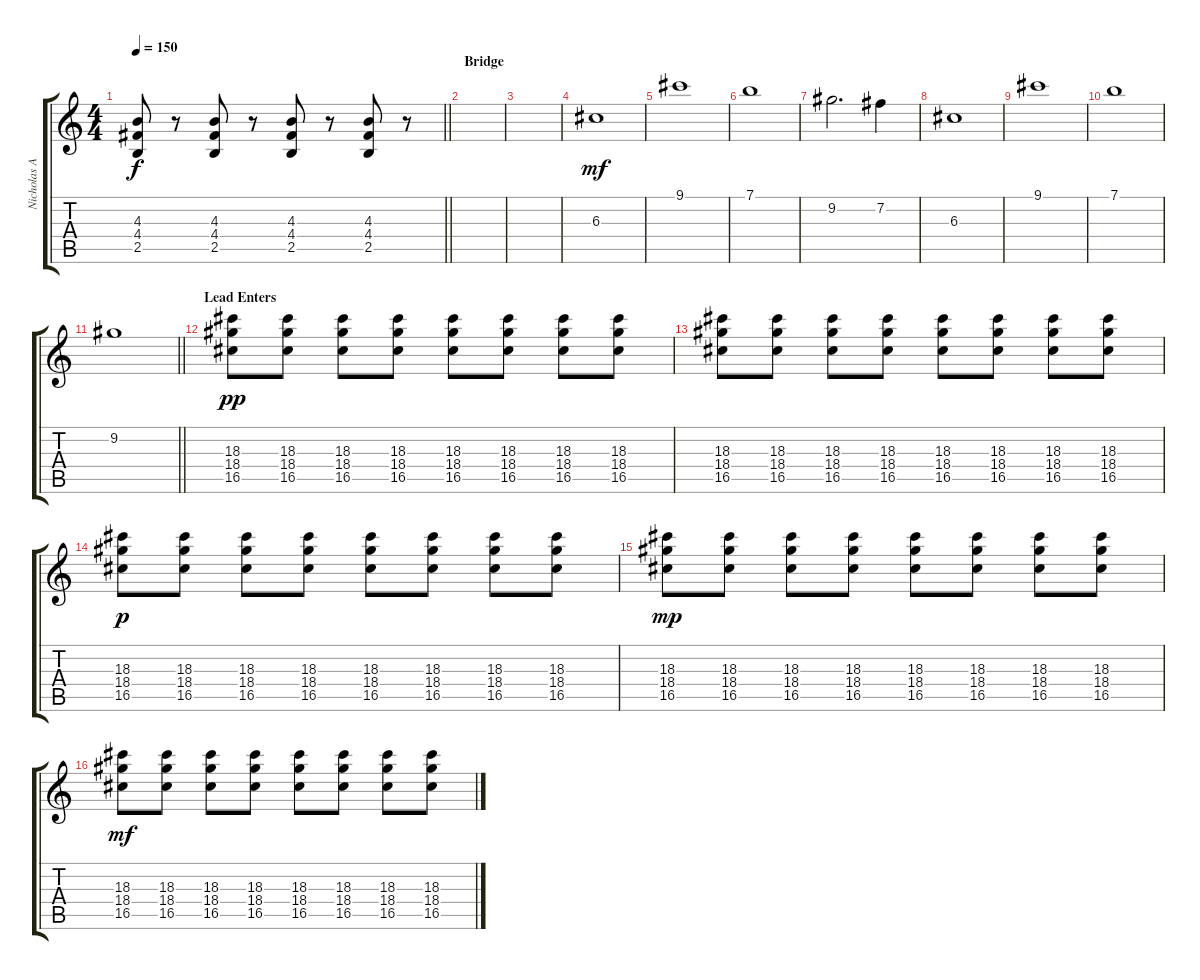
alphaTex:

\track ("Nicholas Arson" "Nicholas A") {instrument overdrivenguitar}
\staff {score tabs}
\tuning (E4 B3 G3 D3 A2 E2) {hide}
\ts (4 4)
\tempo 150
\clef g2
\barLineRight lightlight
\ks c
(4.3 4.4 2.5).8{dy f} r.8 (4.3 4.4 2.5).8 r.8 (4.3 4.4 2.5).8 r.8 (4.3 4.4 2.5).8 r.8 |
\section ("" "Bridge")
|
|
6.3.1{dy mf} |
9.1.1 |
7.1.1 |
9.2.2{d} 7.2.4 |
6.3.1 |
9.1.1 |
7.1.1 |
\barLineRight lightlight
9.2.1 |
\section ("" "Lead Enters")
(18.3 18.4 16.5).8{dy pp} (18.3 18.4 16.5).8 (18.3 18.4 16.5).8 (18.3 18.4 16.5).8 (18.3 18.4 16.5).8 (18.3 18.4 16.5).8 (18.3 18.4 16.5).8 (18.3 18.4 16.5).8 |
(18.3 18.4 16.5).8 (18.3 18.4 16.5).8 (18.3 18.4 16.5).8 (18.3 18.4 16.5).8 (18.3 18.4 16.5).8 (18.3 18.4 16.5).8 (18.3 18.4 16.5).8 (18.3 18.4 16.5).8 |
(18.3 18.4 16.5).8{dy p} (18.3 18.4 16.5).8 (18.3 18.4 16.5).8 (18.3 18.4 16.5).8 (18.3 18.4 16.5).8 (18.3 18.4 16.5).8 (18.3 18.4 16.5).8 (18.3 18.4 16.5).8 |
(18.3 18.4 16.5).8{dy mp} (18.3 18.4 16.5).8 (18.3 18.4 16.5).8 (18.3 18.4 16.5).8 (18.3 18.4 16.5).8 (18.3 18.4 16.5).8 (18.3 18.4 16.5).8 (18.3 18.4 16.5).8 |
(18.3 18.4 16.5).8{dy mf} (18.3 18.4 16.5).8 (18.3 18.4 16.5).8 (18.3 18.4 16.5).8 (18.3 18.4 16.5).8 (18.3 18.4 16.5).8 (18.3 18.4 16.5).8 (18.3 18.4 16.5).8
